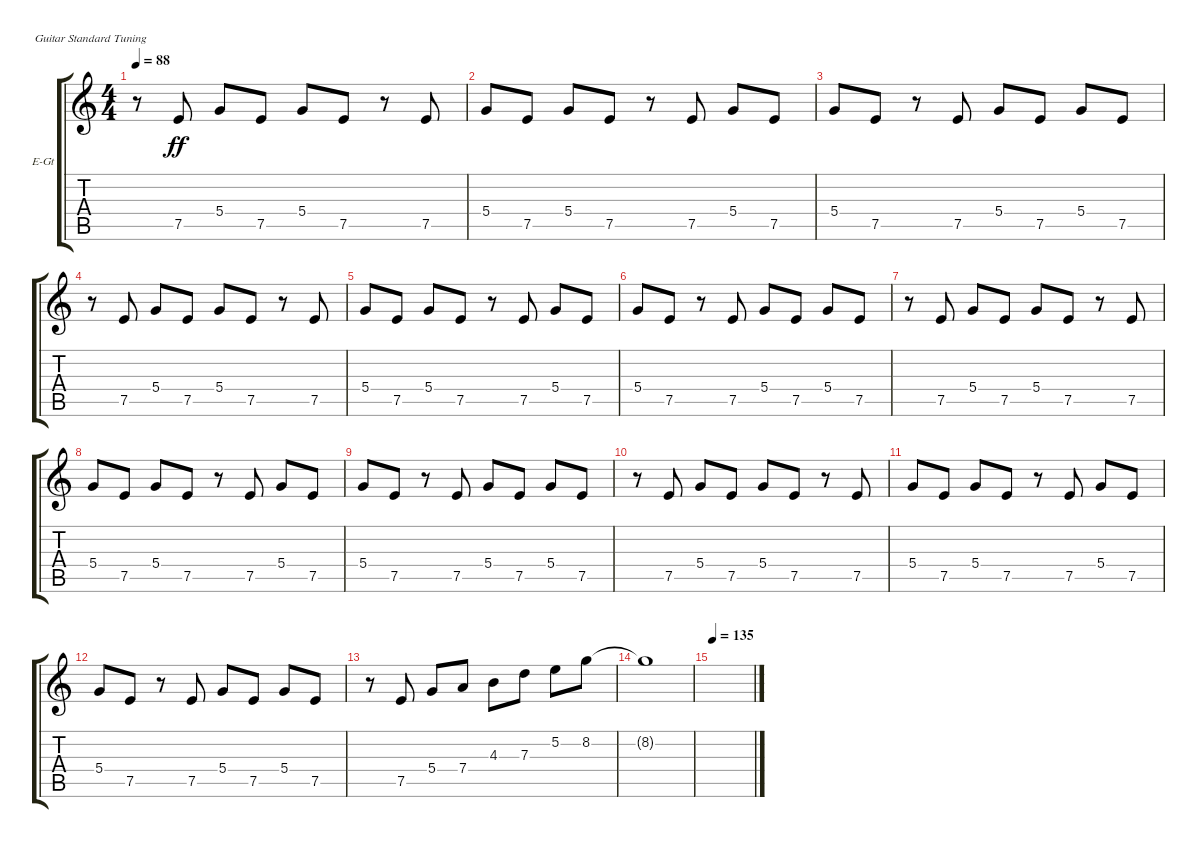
\defaultSystemsLayout 4
\bracketExtendMode groupsimilarinstruments
\firstSystemTrackNameOrientation horizontal
\otherSystemsTrackNameOrientation horizontal
\track ("Turner" "E-Gt") {instrument electricguitarclean}
\staff {score tabs}
\tuning (E4 B3 G3 D3 A2 E2)
\ts (4 4)
\tempo 88
\clef g2
\ks c
r.8{dy ff} 7.5.8 5.4.8 7.5.8 5.4.8 7.5.8 r.8 7.5.8 |
5.4.8 7.5.8 5.4.8 7.5.8 r.8 7.5.8 5.4.8 7.5.8 |
5.4.8 7.5.8 r.8 7.5.8 5.4.8 7.5.8 5.4.8 7.5.8 |
r.8 7.5.8 5.4.8 7.5.8 5.4.8 7.5.8 r.8 7.5.8 |
5.4.8 7.5.8 5.4.8 7.5.8 r.8 7.5.8 5.4.8 7.5.8 |
5.4.8 7.5.8 r.8 7.5.8 5.4.8 7.5.8 5.4.8 7.5.8 |
r.8 7.5.8 5.4.8 7.5.8 5.4.8 7.5.8 r.8 7.5.8 |
5.4.8 7.5.8 5.4.8 7.5.8 r.8 7.5.8 5.4.8 7.5.8 |
5.4.8 7.5.8 r.8 7.5.8 5.4.8 7.5.8 5.4.8 7.5.8 |
r.8 7.5.8 5.4.8 7.5.8 5.4.8 7.5.8 r.8 7.5.8 |
5.4.8 7.5.8 5.4.8 7.5.8 r.8 7.5.8 5.4.8 7.5.8 |
5.4.8 7.5.8 r.8 7.5.8 5.4.8 7.5.8 5.4.8 7.5.8 |
r.8 7.5.8 5.4.8 7.4.8 4.3.8 7.3.8 5.2.8 8.2.8 |
8.2{t}.1 |
\tempo 135
